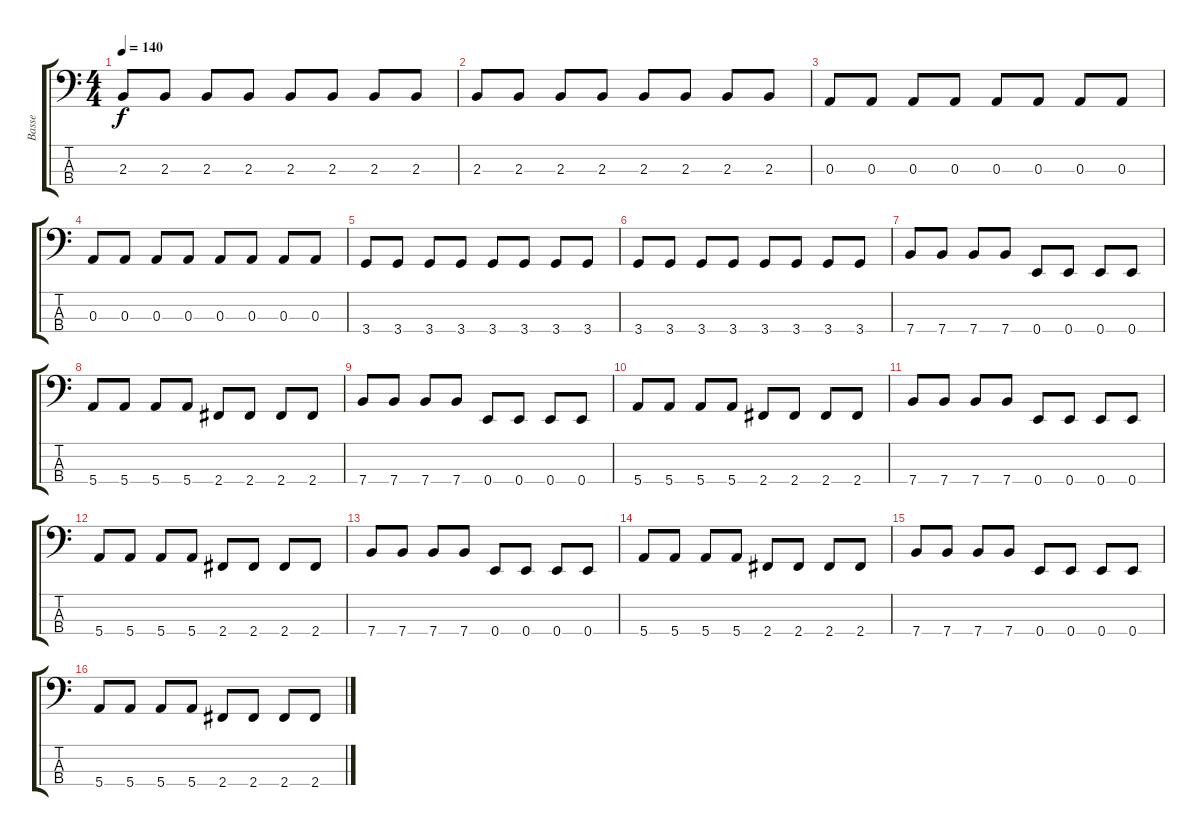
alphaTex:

\track ("Basse" "Basse") {instrument electricbassfinger}
\staff {score tabs}
\tuning (G2 D2 A1 E1) {hide}
\ts (4 4)
\tempo 140
\clef f4
\ks c
2.3.8{dy f} 2.3.8 2.3.8 2.3.8 2.3.8 2.3.8 2.3.8 2.3.8 |
2.3.8 2.3.8 2.3.8 2.3.8 2.3.8 2.3.8 2.3.8 2.3.8 |
0.3.8 0.3.8 0.3.8 0.3.8 0.3.8 0.3.8 0.3.8 0.3.8 |
0.3.8 0.3.8 0.3.8 0.3.8 0.3.8 0.3.8 0.3.8 0.3.8 |
3.4.8 3.4.8 3.4.8 3.4.8 3.4.8 3.4.8 3.4.8 3.4.8 |
3.4.8 3.4.8 3.4.8 3.4.8 3.4.8 3.4.8 3.4.8 3.4.8 |
7.4.8 7.4.8 7.4.8 7.4.8 0.4.8 0.4.8 0.4.8 0.4.8 |
5.4.8 5.4.8 5.4.8 5.4.8 2.4.8 2.4.8 2.4.8 2.4.8 |
7.4.8 7.4.8 7.4.8 7.4.8 0.4.8 0.4.8 0.4.8 0.4.8 |
5.4.8 5.4.8 5.4.8 5.4.8 2.4.8 2.4.8 2.4.8 2.4.8 |
7.4.8 7.4.8 7.4.8 7.4.8 0.4.8 0.4.8 0.4.8 0.4.8 |
5.4.8 5.4.8 5.4.8 5.4.8 2.4.8 2.4.8 2.4.8 2.4.8 |
7.4.8 7.4.8 7.4.8 7.4.8 0.4.8 0.4.8 0.4.8 0.4.8 |
5.4.8 5.4.8 5.4.8 5.4.8 2.4.8 2.4.8 2.4.8 2.4.8 |
7.4.8 7.4.8 7.4.8 7.4.8 0.4.8 0.4.8 0.4.8 0.4.8 |
5.4.8 5.4.8 5.4.8 5.4.8 2.4.8 2.4.8 2.4.8 2.4.8
